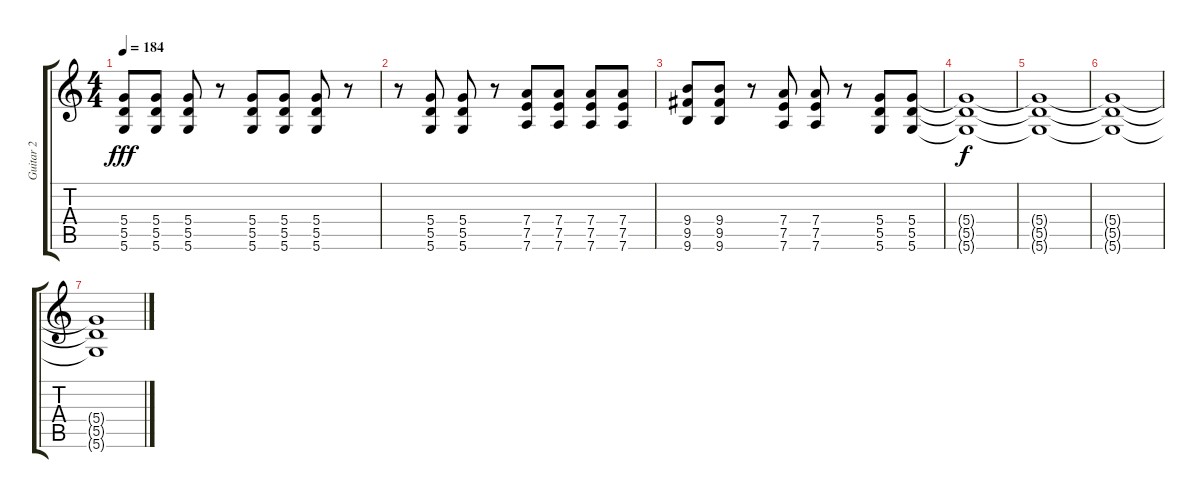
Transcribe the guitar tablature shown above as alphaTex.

\track ("Guitar 2" "Guitar 2") {instrument electricguitarclean}
\staff {score tabs}
\tuning (E4 B3 G3 D3 A2 D2) {hide}
\ts (4 4)
\tempo 184
\clef g2
\ks c
(5.4 5.5 5.6).8{dy fff} (5.4 5.5 5.6).8 (5.4 5.5 5.6).8 r.8 (5.4 5.5 5.6).8 (5.4 5.5 5.6).8 (5.4 5.5 5.6).8 r.8 |
r.8 (5.4 5.5 5.6).8 (5.4 5.5 5.6).8 r.8 (7.4 7.5 7.6).8 (7.4 7.5 7.6).8 (7.4 7.5 7.6).8 (7.4 7.5 7.6).8 |
(9.4 9.5 9.6).8 (9.4 9.5 9.6).8 r.8 (7.4 7.5 7.6).8 (7.4 7.5 7.6).8 r.8 (5.4 5.5 5.6).8 (5.4 5.5 5.6).8 |
(5.4{t} 5.5{t} 5.6{t}).1{dy f volume 0} |
(5.4{t} 5.5{t} 5.6{t}).1 |
(5.4{t} 5.5{t} 5.6{t}).1 |
(5.4{t} 5.5{t} 5.6{t}).1
